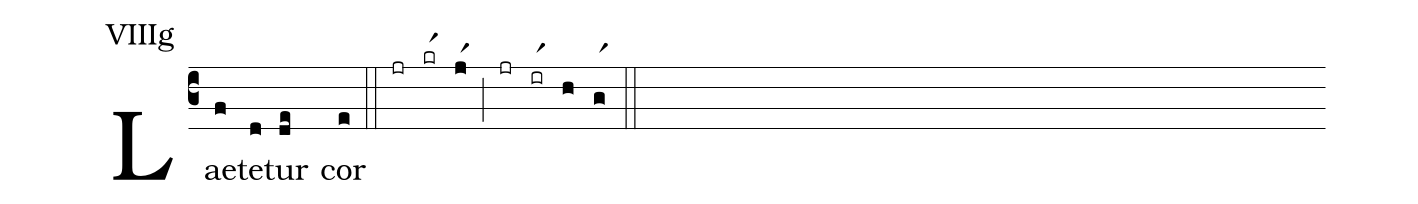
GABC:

annotation: VIIIg;
%%
(c3)Lae(f)te(d)tur(de) cor(e) (::) (jr)(krr1)(jr1)(;)(jr)(irr1)(h)(gr1)(::)
